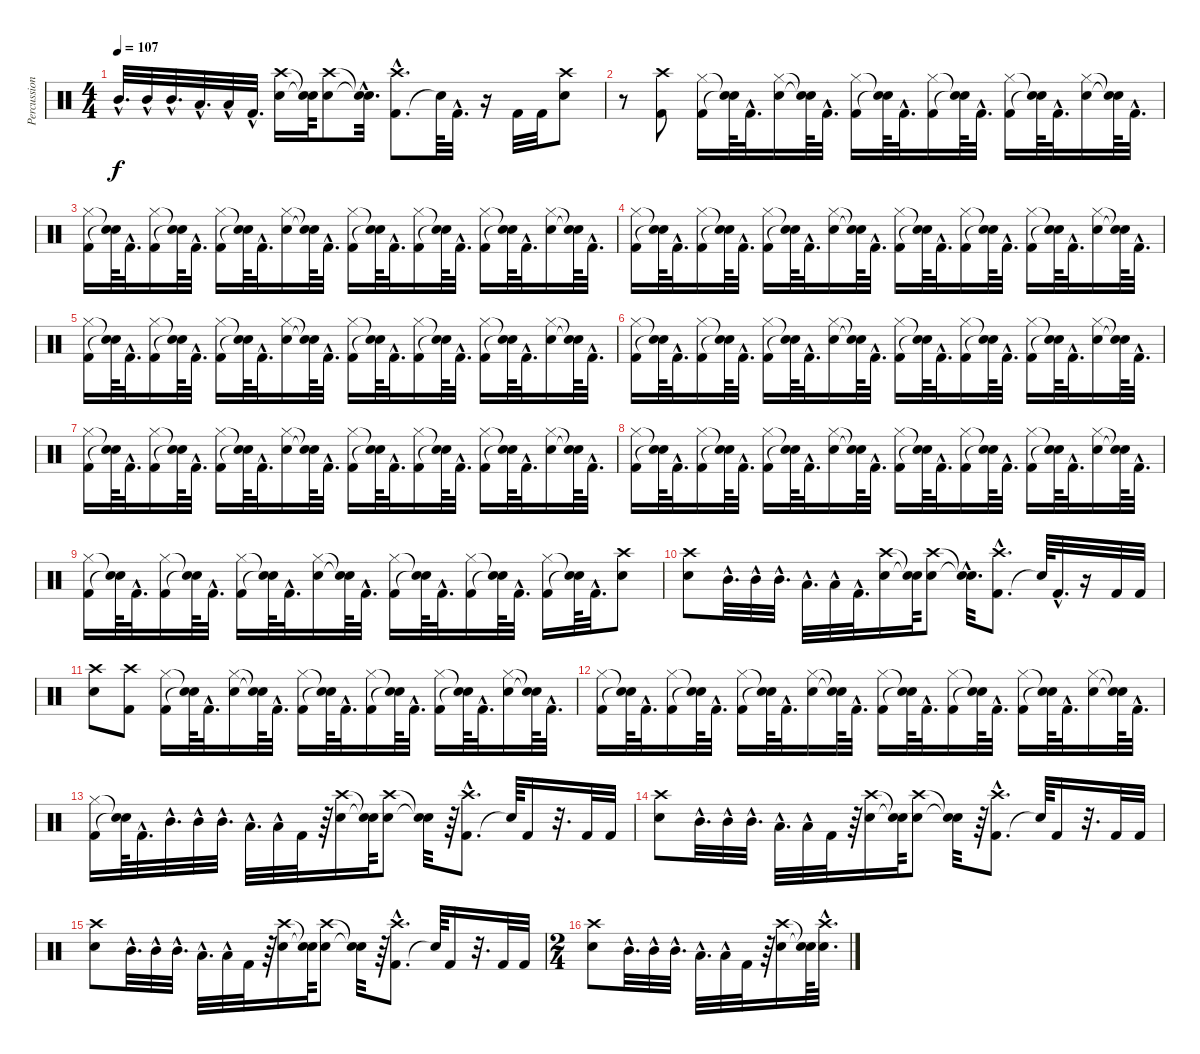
\track ("Percussion" "Percussion") {instrument percussion}
\staff {score}
\articulation defaults
\ts (4 4)
\tempo 107
\clef neutral
\ks c "Mid Tom (hit)"{hac}.32{d dy f} "Mid Tom (hit)"{hac}.32 "Mid Tom (hit)"{hac}.32{d} "Low Tom (hit)"{hac}.32{d} "Low Tom (hit)"{hac}.32 "Kick (hit) 2"{hac}.32{d}
("Crash high (hit)" "Electric Snare (hit)").16 ("Snare (hit)"{t} "Snare (hit)"{t}).64 ("Electric Snare (hit)" "Crash high (hit)").8 ("Snare (hit)"{hac t} "Snare (hit)"{hac t}).32{d} ("Kick (hit) 2" "Crash high (hit)"{hac}).8{d} "Snare (hit)"{t}.64 "Kick (hit) 2"{hac}.32{d} r.16 "Kick (hit) 2".32 "Kick (hit) 2".32 ("Crash high (hit)" "Electric Snare (hit)").8 |
r.8 ("Crash high (hit)" "Kick (hit) 2").8 ("Kick (hit) 2" "Hi-Hat (closed)").16 ("Snare (hit)"{t} "Snare (hit)"{t}).64 "Kick (hit) 2"{hac}.32{d} ("Electric Snare (hit)" "Hi-Hat (closed)").16 ("Snare (hit)"{t} "Snare (hit)"{t}).64 "Kick (hit) 2"{hac}.32{d} ("Hi-Hat (closed)" "Kick (hit) 2").16 ("Snare (hit)"{t} "Snare (hit)"{t}).64 "Kick (hit) 2"{hac}.32{d} ("Hi-Hat (closed)" "Kick (hit) 2").16 ("Snare (hit)"{t} "Snare (hit)"{t}).64 "Kick (hit) 2"{hac}.32{d} ("Hi-Hat (closed)" "Kick (hit) 2").16 ("Snare (hit)"{t} "Snare (hit)"{t}).64 "Kick (hit) 2"{hac}.32{d} ("Hi-Hat (closed)" "Electric Snare (hit)").16 ("Snare (hit)"{t} "Snare (hit)"{t}).64 "Kick (hit) 2"{hac}.32{d} |
("Kick (hit) 2" "Hi-Hat (closed)").16 ("Snare (hit)"{t} "Snare (hit)"{t}).64 "Kick (hit) 2"{hac}.32{d} ("Hi-Hat (closed)" "Kick (hit) 2").16 ("Snare (hit)"{t} "Snare (hit)"{t}).64 "Kick (hit) 2"{hac}.32{d} ("Hi-Hat (closed)" "Kick (hit) 2").16 ("Snare (hit)"{t} "Snare (hit)"{t}).64 "Kick (hit) 2"{hac}.32{d} ("Hi-Hat (closed)" "Electric Snare (hit)").16 ("Snare (hit)"{t} "Snare (hit)"{t}).64 "Kick (hit) 2"{hac}.32{d} ("Kick (hit) 2" "Hi-Hat (closed)").16 ("Snare (hit)"{t} "Snare (hit)"{t}).64 "Kick (hit) 2"{hac}.32{d} ("Kick (hit) 2" "Hi-Hat (closed)").16 ("Snare (hit)"{t} "Snare (hit)"{t}).64 "Kick (hit) 2"{hac}.32{d} ("Kick (hit) 2" "Hi-Hat (closed)").16 ("Snare (hit)"{t} "Snare (hit)"{t}).64 "Kick (hit) 2"{hac}.32{d} ("Hi-Hat (closed)" "Electric Snare (hit)").16 ("Snare (hit)"{t} "Snare (hit)"{t}).64 "Kick (hit) 2"{hac}.32{d} |
("Hi-Hat (closed)" "Kick (hit) 2").16 ("Snare (hit)"{t} "Snare (hit)"{t}).64 "Kick (hit) 2"{hac}.32{d} ("Kick (hit) 2" "Hi-Hat (closed)").16 ("Snare (hit)"{t} "Snare (hit)"{t}).64 "Kick (hit) 2"{hac}.32{d} ("Hi-Hat (closed)" "Kick (hit) 2").16 ("Snare (hit)"{t} "Snare (hit)"{t}).64 "Kick (hit) 2"{hac}.32{d} ("Electric Snare (hit)" "Hi-Hat (closed)").16 ("Snare (hit)"{t} "Snare (hit)"{t}).64 "Kick (hit) 2"{hac}.32{d} ("Kick (hit) 2" "Hi-Hat (closed)").16 ("Snare (hit)"{t} "Snare (hit)"{t}).64 "Kick (hit) 2"{hac}.32{d} ("Kick (hit) 2" "Hi-Hat (closed)").16 ("Snare (hit)"{t} "Snare (hit)"{t}).64 "Kick (hit) 2"{hac}.32{d} ("Kick (hit) 2" "Hi-Hat (closed)").16 ("Snare (hit)"{t} "Snare (hit)"{t}).64 "Kick (hit) 2"{hac}.32{d} ("Hi-Hat (closed)" "Electric Snare (hit)").16 ("Snare (hit)"{t} "Snare (hit)"{t}).64 "Kick (hit) 2"{hac}.32{d} |
("Kick (hit) 2" "Hi-Hat (closed)").16 ("Snare (hit)"{t} "Snare (hit)"{t}).64 "Kick (hit) 2"{hac}.32{d} ("Hi-Hat (closed)" "Kick (hit) 2").16 ("Snare (hit)"{t} "Snare (hit)"{t}).64 "Kick (hit) 2"{hac}.32{d} ("Kick (hit) 2" "Hi-Hat (closed)").16 ("Snare (hit)"{t} "Snare (hit)"{t}).64 "Kick (hit) 2"{hac}.32{d} ("Hi-Hat (closed)" "Electric Snare (hit)").16 ("Snare (hit)"{t} "Snare (hit)"{t}).64 "Kick (hit) 2"{hac}.32{d} ("Kick (hit) 2" "Hi-Hat (closed)").16 ("Snare (hit)"{t} "Snare (hit)"{t}).64 "Kick (hit) 2"{hac}.32{d} ("Kick (hit) 2" "Hi-Hat (closed)").16 ("Snare (hit)"{t} "Snare (hit)"{t}).64 "Kick (hit) 2"{hac}.32{d} ("Kick (hit) 2" "Hi-Hat (closed)").16 ("Snare (hit)"{t} "Snare (hit)"{t}).64 "Kick (hit) 2"{hac}.32{d} ("Hi-Hat (closed)" "Electric Snare (hit)").16 ("Snare (hit)"{t} "Snare (hit)"{t}).64 "Kick (hit) 2"{hac}.32{d} |
("Hi-Hat (closed)" "Kick (hit) 2").16 ("Snare (hit)"{t} "Snare (hit)"{t}).64 "Kick (hit) 2"{hac}.32{d} ("Hi-Hat (closed)" "Kick (hit) 2").16 ("Snare (hit)"{t} "Snare (hit)"{t}).64 "Kick (hit) 2"{hac}.32{d} ("Kick (hit) 2" "Hi-Hat (closed)").16 ("Snare (hit)"{t} "Snare (hit)"{t}).64 "Kick (hit) 2"{hac}.32{d} ("Electric Snare (hit)" "Hi-Hat (closed)").16 ("Snare (hit)"{t} "Snare (hit)"{t}).64 "Kick (hit) 2"{hac}.32{d} ("Hi-Hat (closed)" "Kick (hit) 2").16 ("Snare (hit)"{t} "Snare (hit)"{t}).64 "Kick (hit) 2"{hac}.32{d} ("Kick (hit) 2" "Hi-Hat (closed)").16 ("Snare (hit)"{t} "Snare (hit)"{t}).64 "Kick (hit) 2"{hac}.32{d} ("Kick (hit) 2" "Hi-Hat (closed)").16 ("Snare (hit)"{t} "Snare (hit)"{t}).64 "Kick (hit) 2"{hac}.32{d} ("Hi-Hat (closed)" "Electric Snare (hit)").16 ("Snare (hit)"{t} "Snare (hit)"{t}).64 "Kick (hit) 2"{hac}.32{d} |
("Kick (hit) 2" "Hi-Hat (closed)").16 ("Snare (hit)"{t} "Snare (hit)"{t}).64 "Kick (hit) 2"{hac}.32{d} ("Hi-Hat (closed)" "Kick (hit) 2").16 ("Snare (hit)"{t} "Snare (hit)"{t}).64 "Kick (hit) 2"{hac}.32{d} ("Kick (hit) 2" "Hi-Hat (closed)").16 ("Snare (hit)"{t} "Snare (hit)"{t}).64 "Kick (hit) 2"{hac}.32{d} ("Electric Snare (hit)" "Hi-Hat (closed)").16 ("Snare (hit)"{t} "Snare (hit)"{t}).64 "Kick (hit) 2"{hac}.32{d} ("Kick (hit) 2" "Hi-Hat (closed)").16 ("Snare (hit)"{t} "Snare (hit)"{t}).64 "Kick (hit) 2"{hac}.32{d} ("Kick (hit) 2" "Hi-Hat (closed)").16 ("Snare (hit)"{t} "Snare (hit)"{t}).64 "Kick (hit) 2"{hac}.32{d} ("Kick (hit) 2" "Hi-Hat (closed)").16 ("Snare (hit)"{t} "Snare (hit)"{t}).64 "Kick (hit) 2"{hac}.32{d} ("Hi-Hat (closed)" "Electric Snare (hit)").16 ("Snare (hit)"{t} "Snare (hit)"{t}).64 "Kick (hit) 2"{hac}.32{d} |
("Kick (hit) 2" "Hi-Hat (closed)").16 ("Snare (hit)"{t} "Snare (hit)"{t}).64 "Kick (hit) 2"{hac}.32{d} ("Hi-Hat (closed)" "Kick (hit) 2").16 ("Snare (hit)"{t} "Snare (hit)"{t}).64 "Kick (hit) 2"{hac}.32{d} ("Kick (hit) 2" "Hi-Hat (closed)").16 ("Snare (hit)"{t} "Snare (hit)"{t}).64 "Kick (hit) 2"{hac}.32{d} ("Electric Snare (hit)" "Hi-Hat (closed)").16 ("Snare (hit)"{t} "Snare (hit)"{t}).64 "Kick (hit) 2"{hac}.32{d} ("Kick (hit) 2" "Hi-Hat (closed)").16 ("Snare (hit)"{t} "Snare (hit)"{t}).64 "Kick (hit) 2"{hac}.32{d} ("Hi-Hat (closed)" "Kick (hit) 2").16 ("Snare (hit)"{t} "Snare (hit)"{t}).64 "Kick (hit) 2"{hac}.32{d} ("Hi-Hat (closed)" "Kick (hit) 2").16 ("Snare (hit)"{t} "Snare (hit)"{t}).64 "Kick (hit) 2"{hac}.32{d} ("Hi-Hat (closed)" "Electric Snare (hit)").16 ("Snare (hit)"{t} "Snare (hit)"{t}).64 "Kick (hit) 2"{hac}.32{d} |
("Hi-Hat (closed)" "Kick (hit) 2").16 ("Snare (hit)"{t} "Snare (hit)"{t}).64 "Kick (hit) 2"{hac}.32{d} ("Kick (hit) 2" "Hi-Hat (closed)").16 ("Snare (hit)"{t} "Snare (hit)"{t}).64 "Kick (hit) 2"{hac}.32{d} ("Kick (hit) 2" "Hi-Hat (closed)").16 ("Snare (hit)"{t} "Snare (hit)"{t}).64 "Kick (hit) 2"{hac}.32{d} ("Electric Snare (hit)" "Hi-Hat (closed)").16 ("Snare (hit)"{t} "Snare (hit)"{t}).64 "Kick (hit) 2"{hac}.32{d} ("Kick (hit) 2" "Hi-Hat (closed)").16 ("Snare (hit)"{t} "Snare (hit)"{t}).64 "Kick (hit) 2"{hac}.32{d} ("Kick (hit) 2" "Hi-Hat (closed)").16 ("Snare (hit)"{t} "Snare (hit)"{t}).64 "Kick (hit) 2"{hac}.32{d} ("Hi-Hat (closed)" "Kick (hit) 2").16 ("Snare (hit)"{t} "Snare (hit)"{t}).64 "Kick (hit) 2"{hac}.32{d} ("Electric Snare (hit)" "Crash high (hit)").8 |
("Electric Snare (hit)" "Crash high (hit)").8 "Mid Tom (hit)"{hac}.32{d} "Mid Tom (hit)"{hac}.32 "Mid Tom (hit)"{hac}.32{d} "Low Tom (hit)"{hac}.32{d} "Low Tom (hit)"{hac}.32 "Kick (hit) 2"{hac}.32{d} ("Electric Snare (hit)" "Crash high (hit)").16 ("Snare (hit)"{t} "Snare (hit)"{t}).64 ("Crash high (hit)" "Electric Snare (hit)").8 ("Snare (hit)"{hac t} "Snare (hit)"{hac t}).32{d} ("Kick (hit) 2" "Crash high (hit)"{hac}).8{d} "Snare (hit)"{t}.64 "Kick (hit) 2"{hac}.32{d} r.16 "Kick (hit) 2".32 "Kick (hit) 2".32 |
("Crash high (hit)" "Electric Snare (hit)").8 ("Kick (hit) 2" "Crash high (hit)").8 ("Kick (hit) 2" "Hi-Hat (closed)").16 ("Snare (hit)"{t} "Snare (hit)"{t}).64 "Kick (hit) 2"{hac}.32{d} ("Electric Snare (hit)" "Hi-Hat (closed)").16 ("Snare (hit)"{t} "Snare (hit)"{t}).64 "Kick (hit) 2"{hac}.32{d} ("Kick (hit) 2" "Hi-Hat (closed)").16 ("Snare (hit)"{t} "Snare (hit)"{t}).64 "Kick (hit) 2"{hac}.32{d} ("Kick (hit) 2" "Hi-Hat (closed)").16 ("Snare (hit)"{t} "Snare (hit)"{t}).64 "Kick (hit) 2"{hac}.32{d} ("Hi-Hat (closed)" "Kick (hit) 2").16 ("Snare (hit)"{t} "Snare (hit)"{t}).64 "Kick (hit) 2"{hac}.32{d} ("Electric Snare (hit)" "Hi-Hat (closed)").16 ("Snare (hit)"{t} "Snare (hit)"{t}).64 "Kick (hit) 2"{hac}.32{d} |
("Hi-Hat (closed)" "Kick (hit) 2").16 ("Snare (hit)"{t} "Snare (hit)"{t}).64 "Kick (hit) 2"{hac}.32{d} ("Kick (hit) 2" "Hi-Hat (closed)").16 ("Snare (hit)"{t} "Snare (hit)"{t}).64 "Kick (hit) 2"{hac}.32{d} ("Kick (hit) 2" "Hi-Hat (closed)").16 ("Snare (hit)"{t} "Snare (hit)"{t}).64 "Kick (hit) 2"{hac}.32{d} ("Electric Snare (hit)" "Hi-Hat (closed)").16 ("Snare (hit)"{t} "Snare (hit)"{t}).64 "Kick (hit) 2"{hac}.32{d} ("Kick (hit) 2" "Hi-Hat (closed)").16 ("Snare (hit)"{t} "Snare (hit)"{t}).64 "Kick (hit) 2"{hac}.32{d} ("Kick (hit) 2" "Hi-Hat (closed)").16 ("Snare (hit)"{t} "Snare (hit)"{t}).64 "Kick (hit) 2"{hac}.32{d} ("Hi-Hat (closed)" "Kick (hit) 2").16 ("Snare (hit)"{t} "Snare (hit)"{t}).64 "Kick (hit) 2"{hac}.32{d} ("Hi-Hat (closed)" "Electric Snare (hit)").16 ("Snare (hit)"{t} "Snare (hit)"{t}).64 "Kick (hit) 2"{hac}.32{d} |
("Hi-Hat (closed)" "Kick (hit) 2").16 ("Snare (hit)"{t} "Snare (hit)"{t}).64 "Kick (hit) 2"{hac}.32{d} "Mid Tom (hit)"{hac}.32{d} "Mid Tom (hit)"{hac}.32 "Mid Tom (hit)"{hac}.32{d} "Low Tom (hit)"{hac}.32{d} "Low Tom (hit)"{hac}.32 "Kick (hit) 2".32 r.64 ("Crash high (hit)" "Electric Snare (hit)").16 ("Snare (hit)"{t} "Snare (hit)"{t}).64 ("Electric Snare (hit)" "Crash high (hit)").8 ("Snare (hit)"{t} "Snare (hit)"{t}).32 r.64 ("Kick (hit) 2" "Crash high (hit)"{hac}).8{d} "Snare (hit)"{t}.64 "Kick (hit) 2".16 r.32{d} "Kick (hit) 2".32 "Kick (hit) 2".32 |
("Crash high (hit)" "Electric Snare (hit)").8 "Mid Tom (hit)"{hac}.32{d} "Mid Tom (hit)"{hac}.32 "Mid Tom (hit)"{hac}.32{d} "Low Tom (hit)"{hac}.32{d} "Low Tom (hit)"{hac}.32 "Kick (hit) 2".32 r.64 ("Crash high (hit)" "Electric Snare (hit)").16 ("Snare (hit)"{t} "Snare (hit)"{t}).64 ("Electric Snare (hit)" "Crash high (hit)").8 ("Snare (hit)"{t} "Snare (hit)"{t}).32 r.64 ("Kick (hit) 2" "Crash high (hit)"{hac}).8{d} "Snare (hit)"{t}.64 "Kick (hit) 2".16 r.32{d} "Kick (hit) 2".32 "Kick (hit) 2".32 |
("Crash high (hit)" "Electric Snare (hit)").8 "Mid Tom (hit)"{hac}.32{d} "Mid Tom (hit)"{hac}.32 "Mid Tom (hit)"{hac}.32{d} "Low Tom (hit)"{hac}.32{d} "Low Tom (hit)"{hac}.32 "Kick (hit) 2".32 r.64 ("Crash high (hit)" "Electric Snare (hit)").16 ("Snare (hit)"{t} "Snare (hit)"{t}).64 ("Electric Snare (hit)" "Crash high (hit)").8 ("Snare (hit)"{t} "Snare (hit)"{t}).32 r.64 ("Kick (hit) 2" "Crash high (hit)"{hac}).8{d} "Snare (hit)"{t}.64 "Kick (hit) 2".16 r.32{d} "Kick (hit) 2".32 "Kick (hit) 2".32 |
\ts (2 4)
("Crash high (hit)" "Electric Snare (hit)").8 "Mid Tom (hit)"{hac}.32{d} "Mid Tom (hit)"{hac}.32 "Mid Tom (hit)"{hac}.32{d} "Low Tom (hit)"{hac}.32{d} "Low Tom (hit)"{hac}.32 "Kick (hit) 2".32 r.64 ("Crash high (hit)" "Electric Snare (hit)").16 ("Snare (hit)"{t} "Snare (hit)"{t}).64 ("Crash high (hit)"{hac} "Electric Snare (hit)"{hac}).32{d}
